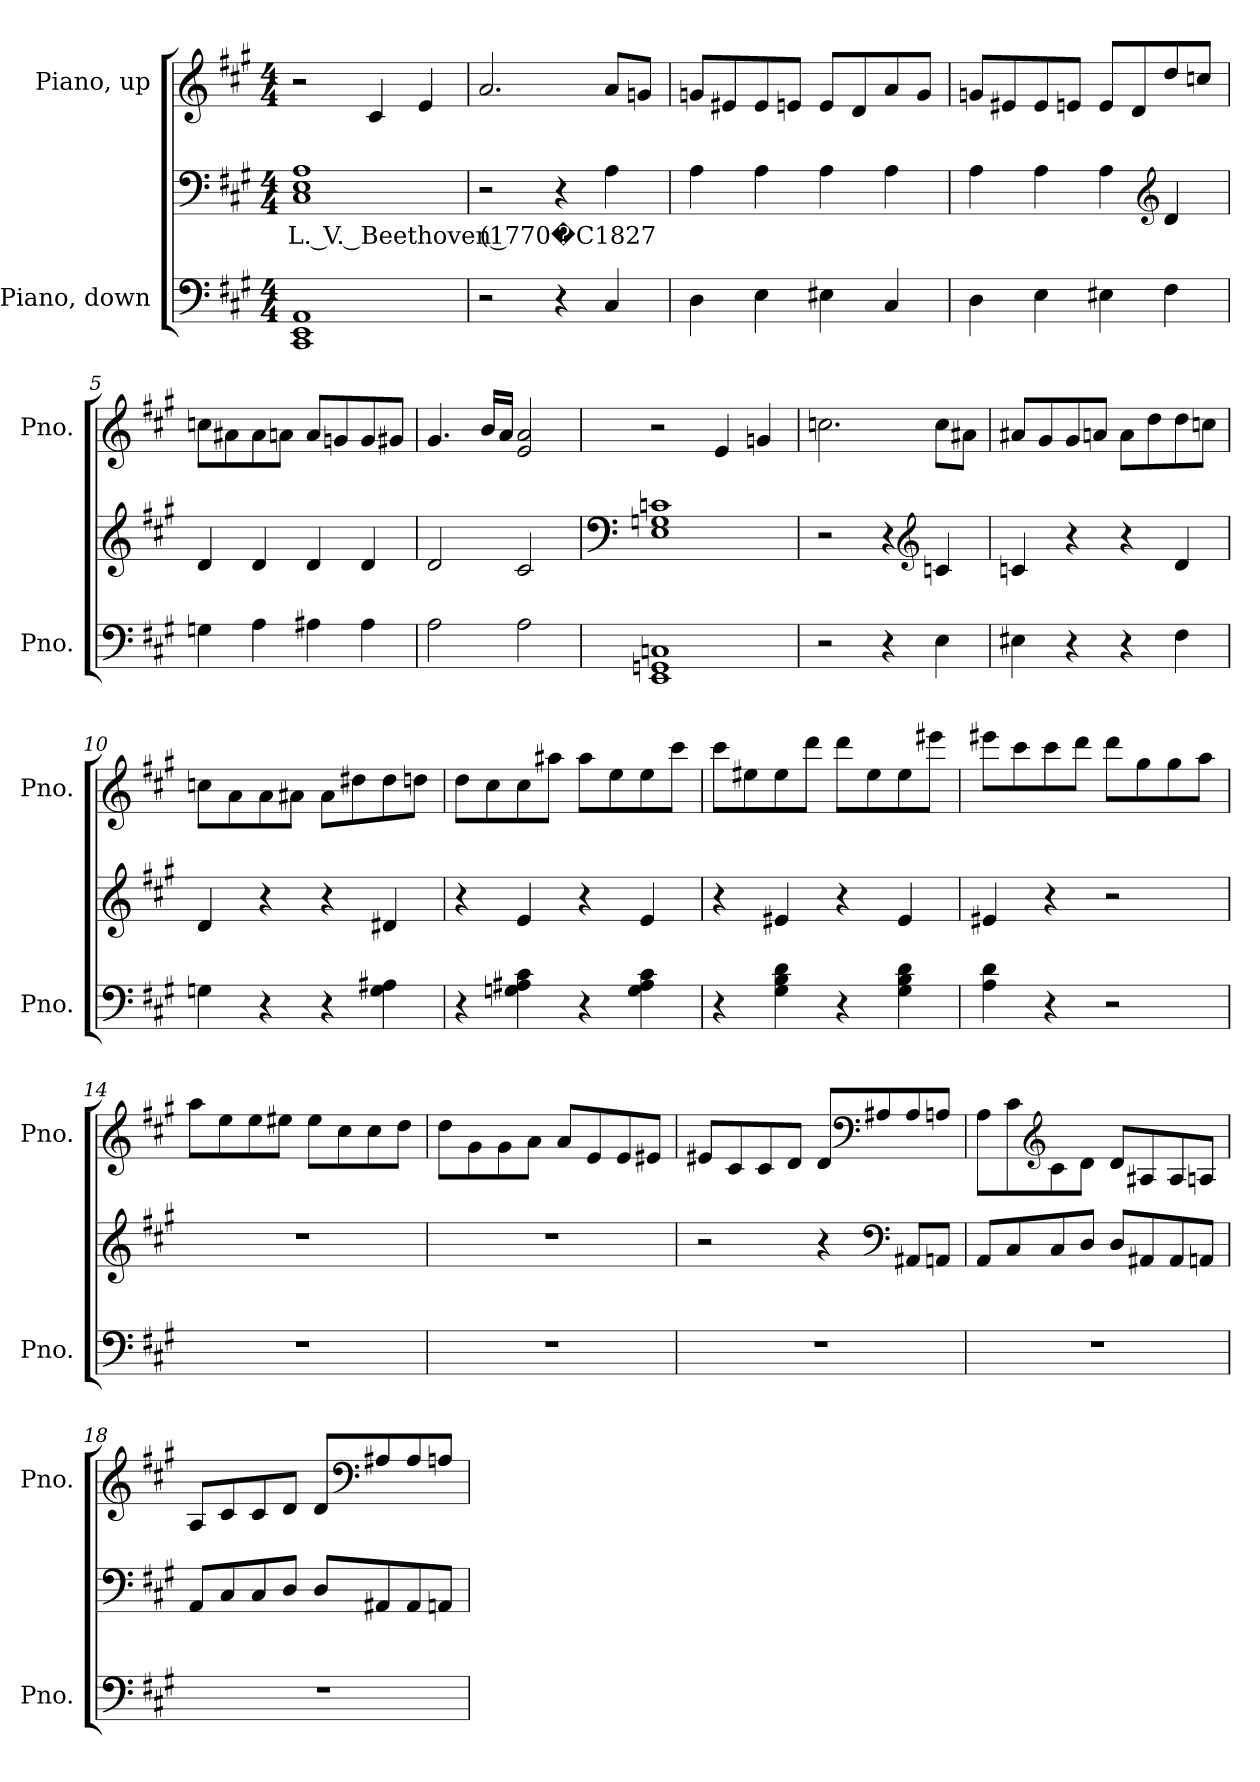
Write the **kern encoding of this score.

**kern	**kern	**text	**kern
*part2	*part2	*part2	*part1
*staff3	*staff2	*staff2	*staff1
*I"Piano, down	*	*	*I"Piano, up
*I'Pno.	*	*	*I'Pno.
*clefF4	*clefF4	*	*clefG2
*k[f#c#g#]	*k[f#c#g#]	*	*k[f#c#g#]
*M4/4	*M4/4	*	*M4/4
*MM224	*MM224	*	*MM224
=1	=1	=1	=1
!	!	!LO:LY:b	!
1CC# 1EE 1AA	1C# 1E 1A	L. V. Beethoven (1770�C1827	2r
.	.	.	4c#/
.	.	.	4e/
=2	=2	=2	=2
2r	2r	.	2.a/
4r	4r	.	.
4C#/	4A\	.	8a/L
.	.	.	8gn/J
=3	=3	=3	=3
4D\	4A\	.	8gn/L
.	.	.	8e#X/
4E\	4A\	.	8e#/
.	.	.	8en/J
4E#X\	4A\	.	8e/L
.	.	.	8d/
4C#/	4A\	.	8a/
.	.	.	8g/J
!!LO:LB:g=z
=4	=4	=4	=4
4D\	4A\	.	8gn/L
.	.	.	8e#X/
4E\	4A\	.	8e#/
.	.	.	8en/J
4E#X\	4A\	.	8e/L
.	.	.	8d/
*	*clefG2	*	*
4F#\	4d/	.	8dd/
.	.	.	8ccn/J
=5	=5	=5	=5
4Gn\	4d/	.	8ccn\L
.	.	.	8a#X\
4A\	4d/	.	8a#\
.	.	.	8an\J
4A#X\	4d/	.	8a/L
.	.	.	8gn/
4A#\	4d/	.	8g/
.	.	.	8g#X/J
=6	=6	=6	=6
2A\	2d/	.	4.g#/
.	.	.	16b/LL
.	.	.	16a/JJ
2A\	2c#/	.	2e/ 2a/
=7	=7	=7	=7
*	*clefF4	*	*
1EE 1GGn 1Cn	1E 1Gn 1cn	.	2r
.	.	.	4e/
.	.	.	4gn/
!!LO:LB:g=z
=8	=8	=8	=8
2r	2r	.	2.ccn\
4r	4r	.	.
*	*clefG2	*	*
4E\	4cn/	.	8cc\L
.	.	.	8a#X\J
=9	=9	=9	=9
4E#X\	4cn/	.	8a#X/L
.	.	.	8g#/
4r	4r	.	8g#/
.	.	.	8an/J
4r	4r	.	8a\L
.	.	.	8dd\
4F#\	4d/	.	8dd\
.	.	.	8ccn\J
=10	=10	=10	=10
4Gn\	4d/	.	8ccn\L
.	.	.	8a\
4r	4r	.	8a\
.	.	.	8a#X\J
4r	4r	.	8a#\L
.	.	.	8dd#X\
4G\ 4A#X\	4d#X/	.	8dd#\
.	.	.	8ddn\J
=11	=11	=11	=11
4r	4r	.	8dd\L
.	.	.	8cc#\
4Gn\ 4A#X\ 4c#\	4e/	.	8cc#\
.	.	.	8aa#X\J
4r	4r	.	8aa#\L
.	.	.	8ee\
4G\ 4A#\ 4c#\	4e/	.	8ee\
.	.	.	8ccc#\J
!!LO:LB:g=z
=12	=12	=12	=12
4r	4r	.	8ccc#\L
.	.	.	8ee#X\
4G#\ 4B\ 4d\	4e#X/	.	8ee#\
.	.	.	8ddd\J
4r	4r	.	8ddd\L
.	.	.	8ee#\
4G#\ 4B\ 4d\	4e#/	.	8ee#\
.	.	.	8eee#X\J
=13	=13	=13	=13
4A\ 4d\	4e#X/	.	8eee#X\L
.	.	.	8ccc#\
4r	4r	.	8ccc#\
.	.	.	8ddd\J
2r	2r	.	8ddd\L
.	.	.	8gg#\
.	.	.	8gg#\
.	.	.	8aa\J
=14	=14	=14	=14
1r	1r	.	8aa\L
.	.	.	8ee\
.	.	.	8ee\
.	.	.	8ee#X\J
.	.	.	8ee#\L
.	.	.	8cc#\
.	.	.	8cc#\
.	.	.	8dd\J
=15	=15	=15	=15
1r	1r	.	8dd\L
.	.	.	8g#\
.	.	.	8g#\
.	.	.	8a\J
.	.	.	8a/L
.	.	.	8e/
.	.	.	8e/
.	.	.	8e#X/J
!!LO:PB:g=z
=16	=16	=16	=16
1r	2r	.	8e#X/L
.	.	.	8c#/
.	.	.	8c#/
.	.	.	8d/J
.	4r	.	8d/L
*	*	*	*clefF4
.	.	.	8A#X/
*	*clefF4	*	*
.	8AA#X/L	.	8A#/
.	8AAn/J	.	8An/J
=17	=17	=17	=17
1r	8AA/L	.	8A\L
.	8C#/	.	8c#\
*	*	*	*clefG2
.	8C#/	.	8c#\
.	8D/J	.	8d\J
.	8D/L	.	8d/L
.	8AA#X/	.	8A#X/
.	8AA#/	.	8A#/
.	8AAn/J	.	8An/J
=18	=18	=18	=18
1r	8AA/L	.	8A/L
.	8C#/	.	8c#/
.	8C#/	.	8c#/
.	8D/J	.	8d/J
.	8D/L	.	8d/L
*	*	*	*clefF4
.	8AA#X/	.	8A#X/
.	8AA#/	.	8A#/
.	8AAn/J	.	8An/J
=	=	=	=
*-	*-	*-	*-
